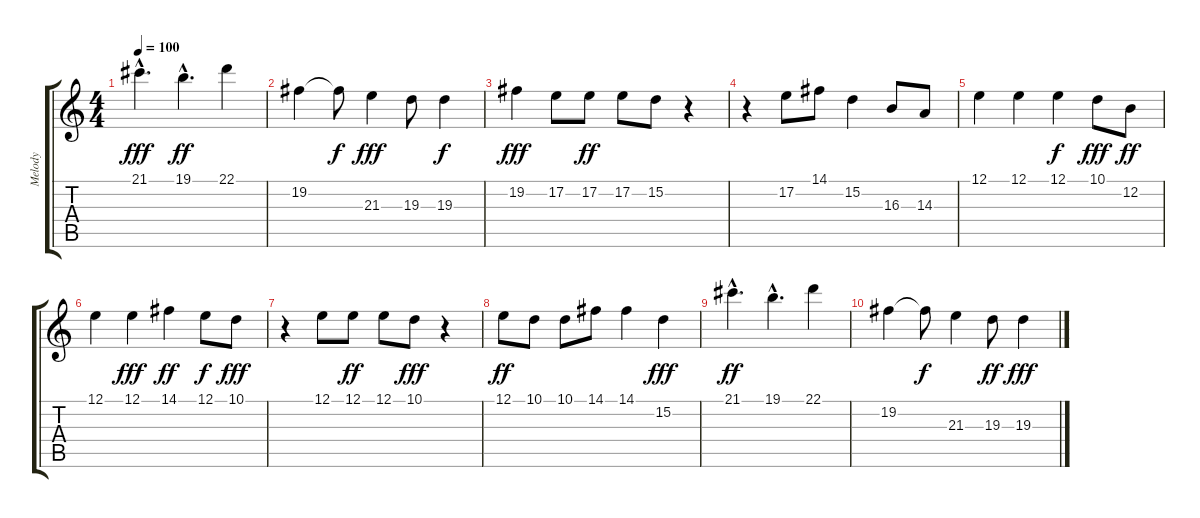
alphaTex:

\track ("Melody" "Melody") {instrument choiraahs}
\staff {score tabs}
\tuning (E4 B3 G3 D3 A2 E2) {hide}
\ts (4 4)
\tempo 100
\clef g2
\ks c
21.1{hac}.4{d dy fff} 19.1{hac}.4{d dy ff} 22.1.4 |
19.2.4 19.2{t}.8{dy f} 21.3.4{dy fff} 19.3.8 19.3.4{dy f} |
19.2.4{dy fff} 17.2.8 17.2.8{dy ff} 17.2.8 15.2.8 r.4 |
r.4 17.2.8 14.1.8 15.2.4 16.3.8 14.3.8 |
12.1.4 12.1.4 12.1.4{dy f} 10.1.8{dy fff} 12.2.8{dy ff} |
12.1.4 12.1.4{dy fff} 14.1.4{dy ff} 12.1.8{dy f} 10.1.8{dy fff} |
r.4 12.1.8 12.1.8{dy ff} 12.1.8 10.1.8{dy fff} r.4 |
12.1.8{dy ff} 10.1.8 10.1.8 14.1.8 14.1.4 15.2.4{dy fff} |
21.1{hac}.4{d dy ff} 19.1{hac}.4{d} 22.1.4 |
19.2.4 19.2{t}.8{dy f} 21.3.4 19.3.8{dy ff} 19.3.4{dy fff}
